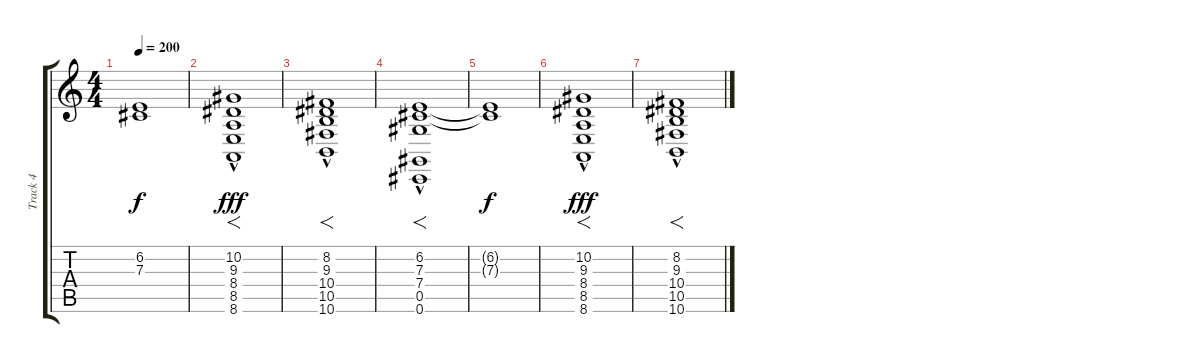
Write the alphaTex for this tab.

\track ("Track 4" "Track 4") {instrument orchestralharp}
\staff {score tabs}
\tuning (Eb4 Bb3 Gb3 Db3 Ab2 Db2) {hide}
\ts (4 4)
\tempo 200
\clef g2
\ks c
(6.2{t} 7.3{t}).1{dy f} |
(10.2{hac} 9.3{hac} 8.4{hac} 8.5{hac} 8.6{hac}).1{f dy fff} |
(8.2{hac} 9.3{hac} 10.4{hac} 10.5{hac} 10.6{hac}).1{f} |
(6.2{hac} 7.3{hac} 7.4 0.5{hac} 0.6{hac}).1{f} |
(6.2{t} 7.3{t}).1{dy f} |
(10.2{hac} 9.3{hac} 8.4{hac} 8.5{hac} 8.6{hac}).1{f dy fff} |
(8.2{hac} 9.3{hac} 10.4{hac} 10.5{hac} 10.6{hac}).1{f}
